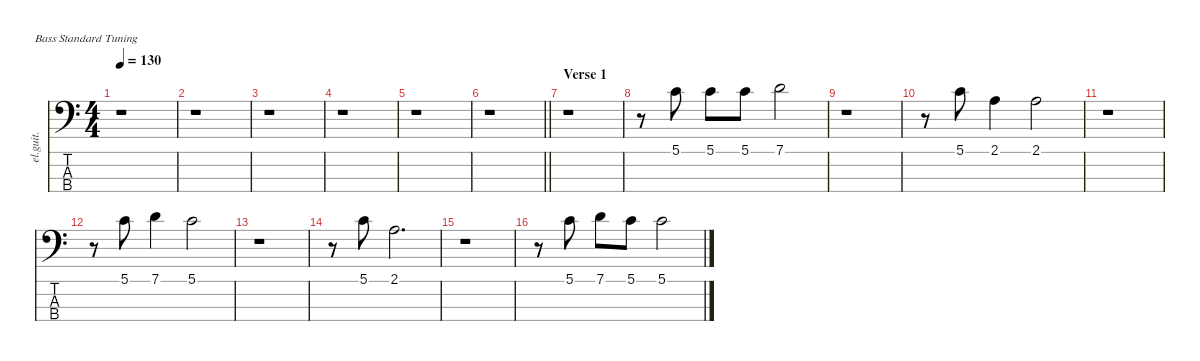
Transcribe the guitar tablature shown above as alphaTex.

\defaultSystemsLayout 4
\hideDynamics
\bracketExtendMode nobrackets
\otherSystemsTrackNameOrientation horizontal
\track ("Bass guitar" "el.guit.") {defaultSystemsLayout 8 instrument electricguitarclean}
\staff {score tabs}
\tuning (G2 D2 A1 E1)
\ts (4 4)
\tempo 130
\clef f4
\ks c
r.1{dy f beam Down} |
r.1{beam Down} |
r.1{beam Down} |
r.1{beam Down} |
r.1{beam Down} |
\barLineRight lightlight
r.1{beam Down} |
\section ("" "Verse 1")
r.1{beam Down} |
r.8{beam Down} 5.1.8{beam Down} 5.1.8{beam Down} 5.1.8{beam Down} 7.1.2{beam Down} |
r.1{beam Down} |
r.8{beam Down} 5.1.8{beam Down} 2.1.4{beam Down} 2.1.2{beam Down} |
r.1{beam Down} |
r.8{beam Down} 5.1.8{beam Down} 7.1.4{beam Down} 5.1.2{beam Down} |
r.1{beam Down} |
r.8{beam Down} 5.1.8{beam Down} 2.1.2{d beam Down} |
r.1{beam Down} |
r.8{beam Down} 5.1.8{beam Down} 7.1.8{beam Down} 5.1.8{beam Down} 5.1.2{beam Down}
